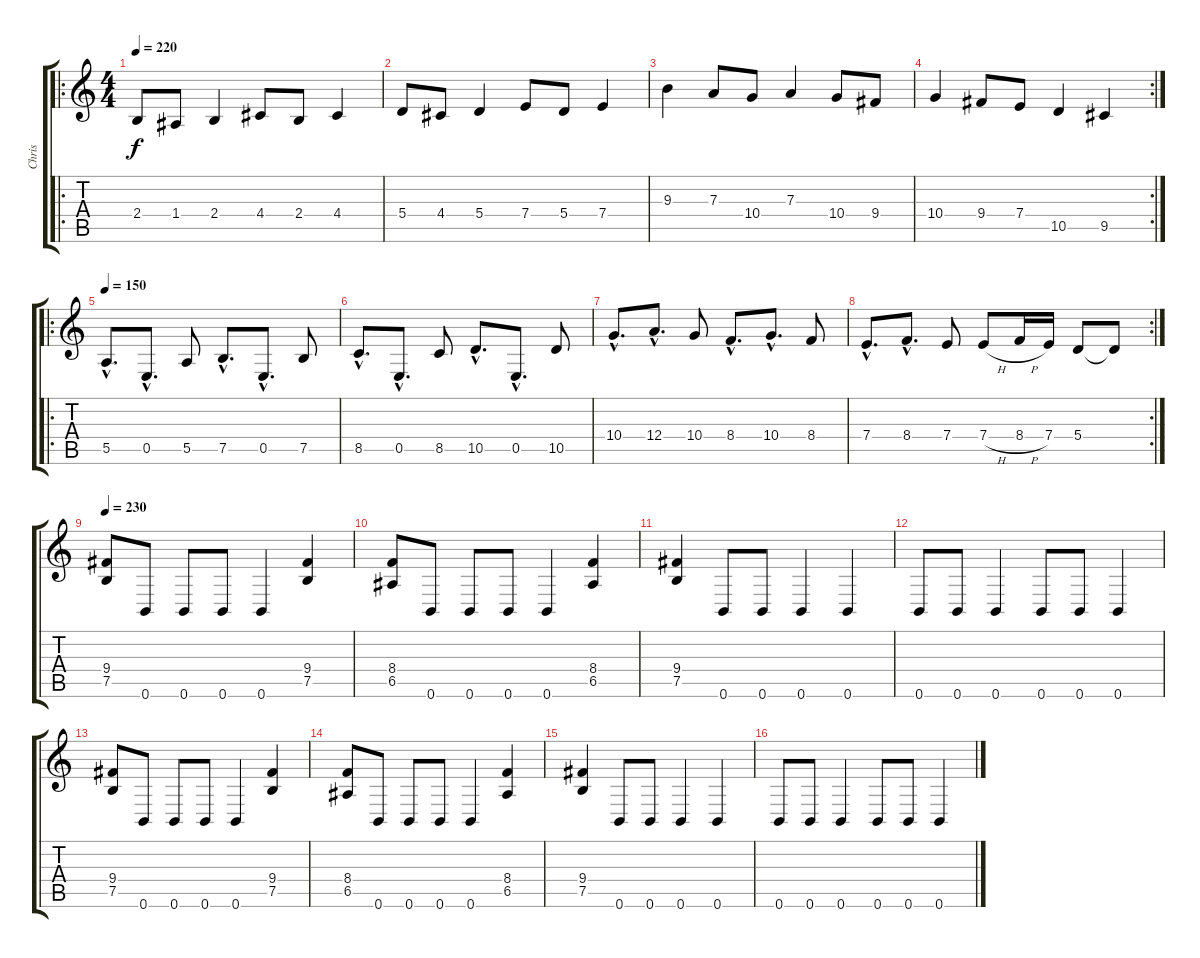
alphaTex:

\track ("Chris" "Chris") {instrument distortionguitar}
\staff {score tabs}
\tuning (B3 Gb3 D3 A2 E2 B1) {hide}
\ro
\ts (4 4)
\tempo 220
\clef g2
\ks c
2.4.8{dy f} 1.4.8 2.4.4 4.4.8 2.4.8 4.4.4 |
5.4.8 4.4.8 5.4.4 7.4.8 5.4.8 7.4.4 |
9.3.4 7.3.8 10.4.8 7.3.4 10.4.8 9.4.8 |
\rc 2
10.4.4 9.4.8 7.4.8 10.5.4 9.5.4 |
\ro
\tempo 150
5.5{hac}.8{d} 0.5{hac}.8{d} 5.5.8 7.5{hac}.8{d} 0.5{hac}.8{d} 7.5.8 |
8.5{hac}.8{d} 0.5{hac}.8{d} 8.5.8 10.5{hac}.8{d} 0.5{hac}.8{d} 10.5.8 |
10.4{hac}.8{d} 12.4{hac}.8{d} 10.4.8 8.4{hac}.8{d} 10.4{hac}.8{d} 8.4.8 |
\rc 2
7.4{hac}.8{d} 8.4{hac}.8{d} 7.4.8 7.4{h}.8 8.4{h}.16 7.4.16 5.4.8 5.4{t}.8 |
\tempo 230
(9.4 7.5).8 0.6.8 0.6.8 0.6.8 0.6.4 (9.4 7.5).4 |
(8.4 6.5).8 0.6.8 0.6.8 0.6.8 0.6.4 (8.4 6.5).4 |
(9.4 7.5).4 0.6.8 0.6.8 0.6.4 0.6.4 |
0.6.8 0.6.8 0.6.4 0.6.8 0.6.8 0.6.4 |
(9.4 7.5).8 0.6.8 0.6.8 0.6.8 0.6.4 (9.4 7.5).4 |
(8.4 6.5).8 0.6.8 0.6.8 0.6.8 0.6.4 (8.4 6.5).4 |
(9.4 7.5).4 0.6.8 0.6.8 0.6.4 0.6.4 |
0.6.8 0.6.8 0.6.4 0.6.8 0.6.8 0.6.4
